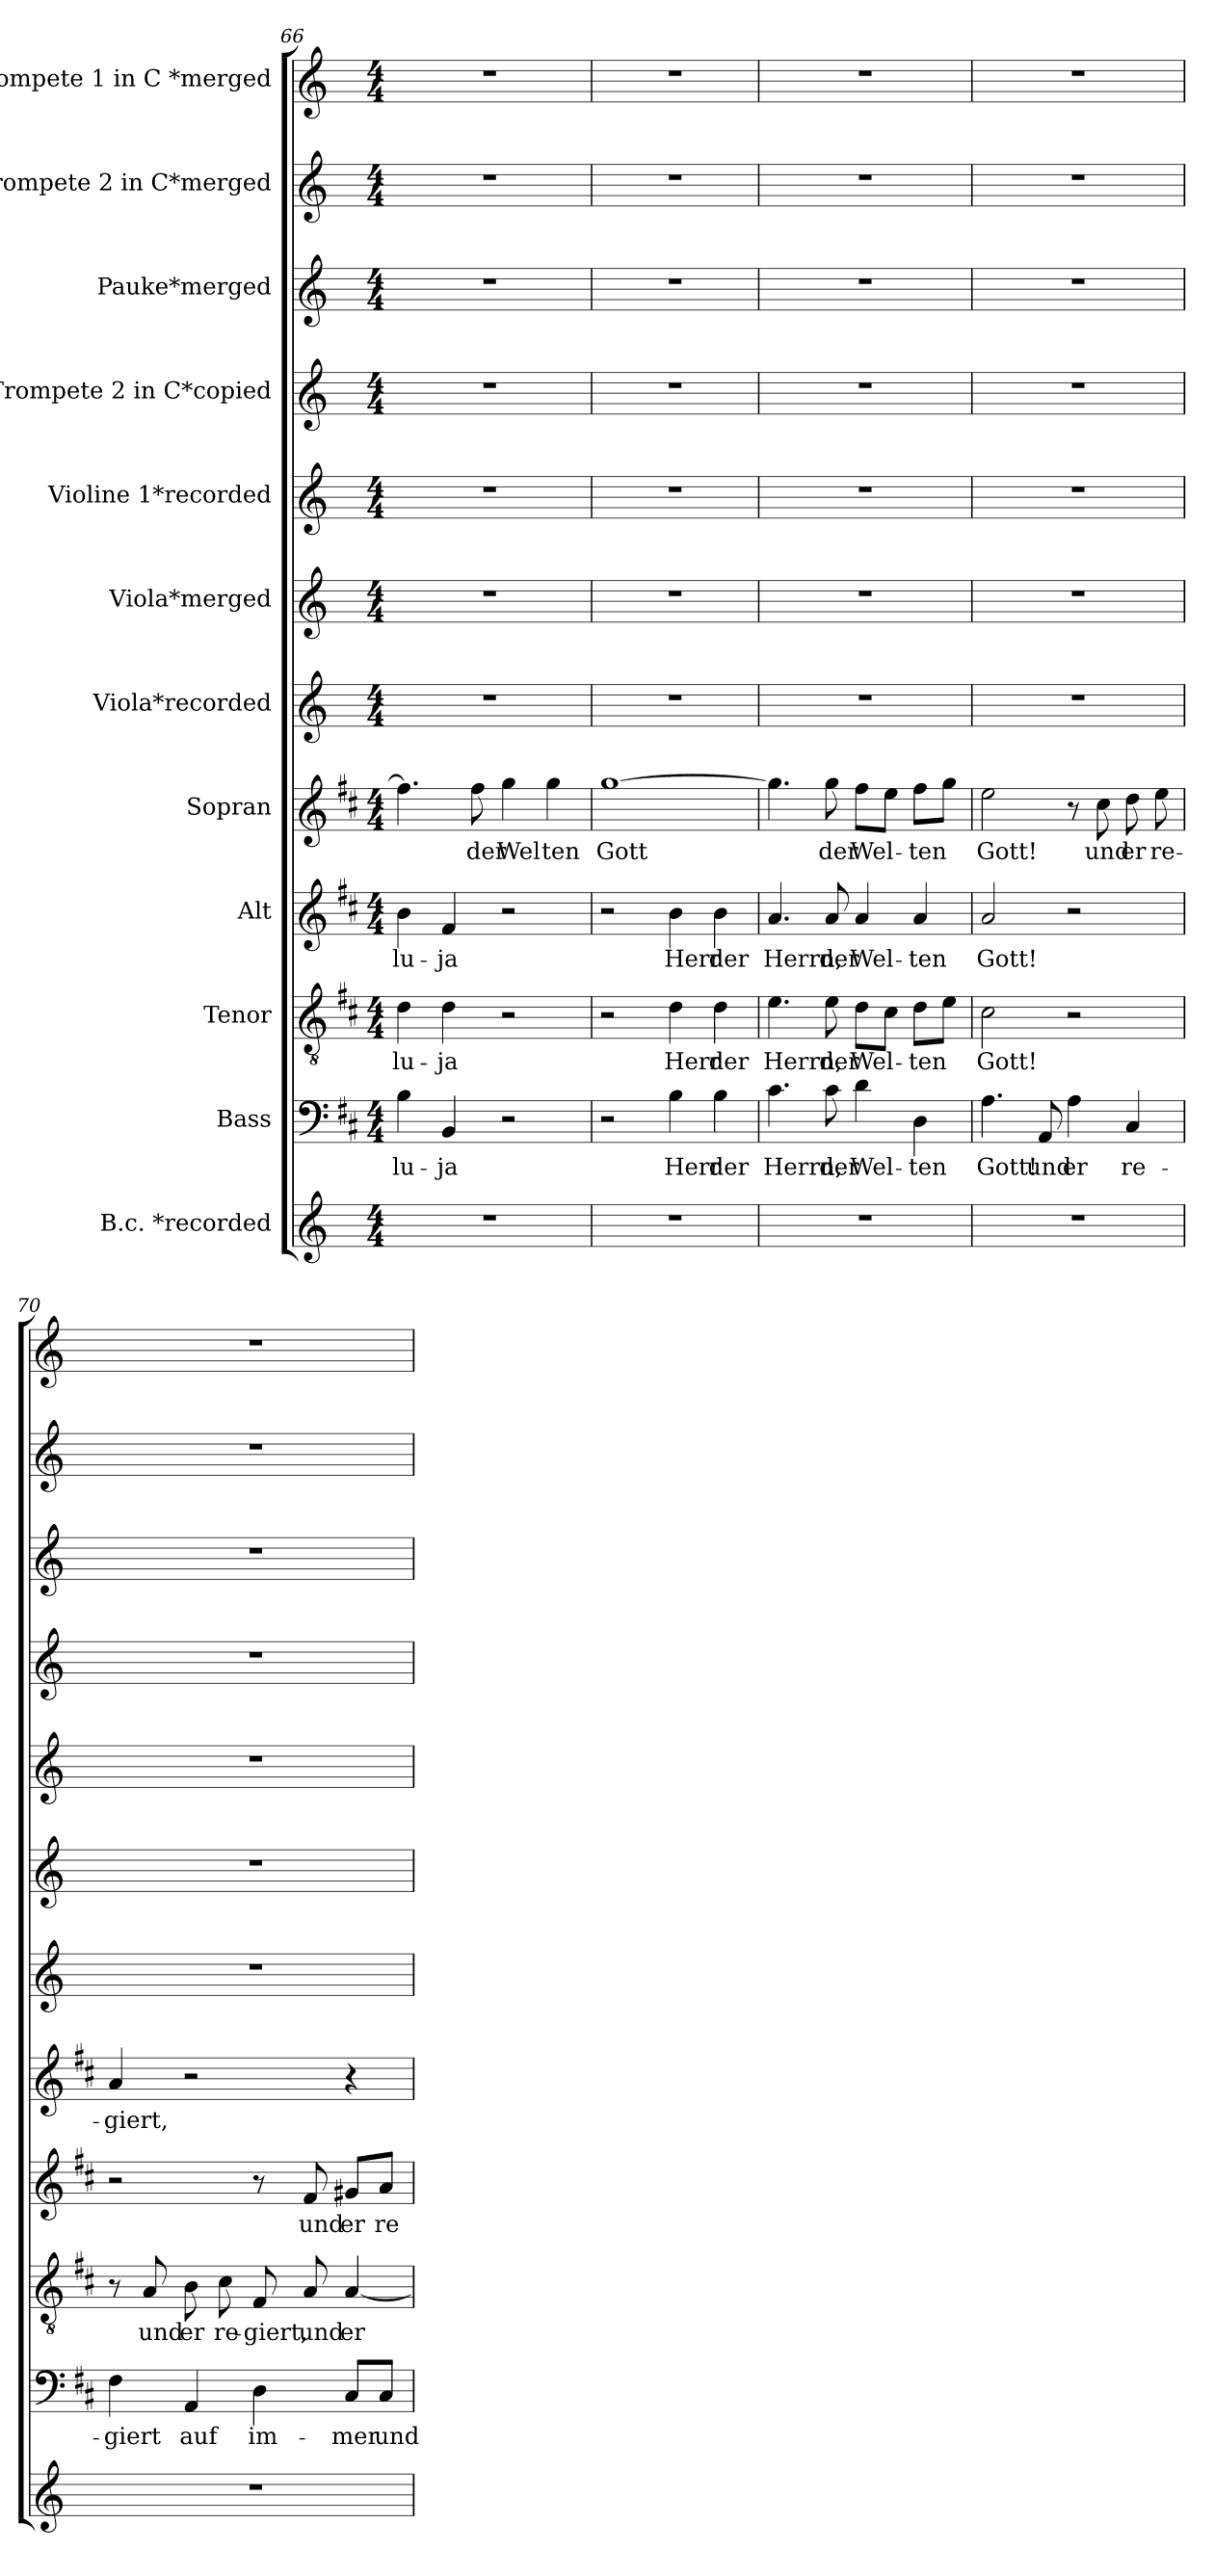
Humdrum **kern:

**kern	**kern	**text	**kern	**text	**kern	**text	**kern	**text	**kern	**kern	**kern	**kern	**kern	**kern	**kern
*part12	*part11	*part11	*part10	*part10	*part9	*part9	*part8	*part8	*part7	*part6	*part5	*part4	*part3	*part2	*part1
*staff12	*staff11	*staff11	*staff10	*staff10	*staff9	*staff9	*staff8	*staff8	*staff7	*staff6	*staff5	*staff4	*staff3	*staff2	*staff1
*I"B.c. *recorded	*I"Bass	*	*I"Tenor	*	*I"Alt	*	*I"Sopran	*	*I"Viola*recorded	*I"Viola*merged	*I"Violine 1*recorded	*I"Trompete 2 in C*copied	*I"Pauke*merged	*I"Trompete 2 in C*merged	*I"Trompete 1 in C *merged
*clefG2	*clefF4	*	*clefGv2	*	*clefG2	*	*clefG2	*	*clefG2	*clefG2	*clefG2	*clefG2	*clefG2	*clefG2	*clefG2
*k[]	*k[f#c#]	*	*k[f#c#]	*	*k[f#c#]	*	*k[f#c#]	*	*k[]	*k[]	*k[]	*k[]	*k[]	*k[]	*k[]
*C:	*D:	*	*D:	*	*D:	*	*D:	*	*C:	*C:	*C:	*C:	*C:	*C:	*C:
*M4/4	*M4/4	*	*M4/4	*	*M4/4	*	*M4/4	*	*M4/4	*M4/4	*M4/4	*M4/4	*M4/4	*M4/4	*M4/4
=66	=66	=66	=66	=66	=66	=66	=66	=66	=66	=66	=66	=66	=66	=66	=66
!	!	!LO:LY:b	!	!LO:LY:b	!	!LO:LY:b	!	!	!	!	!	!	!	!	!
1r	4B\	-lu-	4d\	-lu-	4b\	-lu-	4.ff#\]	.	1r	1r	1r	1r	1r	1r	1r
!	!	!LO:LY:b	!	!LO:LY:b	!	!LO:LY:b	!	!	!	!	!	!	!	!	!
.	4BB/	-ja	4d\	-ja	4f#/	-ja	.	.	.	.	.	.	.	.	.
!	!	!	!	!	!	!	!	!LO:LY:b	!	!	!	!	!	!	!
.	.	.	.	.	.	.	8ff#\	der	.	.	.	.	.	.	.
!	!	!	!	!	!	!	!	!LO:LY:b	!	!	!	!	!	!	!
.	2r	.	2r	.	2r	.	4gg\	Wel-	.	.	.	.	.	.	.
!	!	!	!	!	!	!	!	!LO:LY:b	!	!	!	!	!	!	!
.	.	.	.	.	.	.	4gg\	-ten	.	.	.	.	.	.	.
!!LO:PB:g=z
=67	=67	=67	=67	=67	=67	=67	=67	=67	=67	=67	=67	=67	=67	=67	=67
!	!	!	!	!	!	!	!	!LO:LY:b	!	!	!	!	!	!	!
1r	2r	.	2r	.	2r	.	[1gg	Gott	1r	1r	1r	1r	1r	1r	1r
!	!	!LO:LY:b	!	!LO:LY:b	!	!LO:LY:b	!	!	!	!	!	!	!	!	!
.	4B\	Herr	4d\	Herr	4b\	Herr	.	.	.	.	.	.	.	.	.
!	!	!LO:LY:b	!	!LO:LY:b	!	!LO:LY:b	!	!	!	!	!	!	!	!	!
.	4B\	der	4d\	der	4b\	der	.	.	.	.	.	.	.	.	.
=68	=68	=68	=68	=68	=68	=68	=68	=68	=68	=68	=68	=68	=68	=68	=68
!	!	!LO:LY:b	!	!LO:LY:b	!	!LO:LY:b	!	!	!	!	!	!	!	!	!
1r	4.c#\	Herrn,	4.e\	Herrn,	4.a/	Herrn,	4.gg\]	.	1r	1r	1r	1r	1r	1r	1r
!	!	!LO:LY:b	!	!LO:LY:b	!	!LO:LY:b	!	!LO:LY:b	!	!	!	!	!	!	!
.	8c#\	der	8e\	der	8a/	der	8gg\	der	.	.	.	.	.	.	.
!	!	!LO:LY:b	!	!LO:LY:b	!	!LO:LY:b	!	!LO:LY:b	!	!	!	!	!	!	!
.	4d\	Wel-	8d\L	Wel-	4a/	Wel-	8ff#\L	Wel-	.	.	.	.	.	.	.
.	.	.	8c#\J	.	.	.	8ee\J	.	.	.	.	.	.	.	.
!	!	!LO:LY:b	!	!LO:LY:b	!	!LO:LY:b	!	!LO:LY:b	!	!	!	!	!	!	!
.	4D\	-ten	8d\L	-ten	4a/	-ten	8ff#\L	-ten	.	.	.	.	.	.	.
.	.	.	8e\J	.	.	.	8gg\J	.	.	.	.	.	.	.	.
=69	=69	=69	=69	=69	=69	=69	=69	=69	=69	=69	=69	=69	=69	=69	=69
!	!	!LO:LY:b	!	!LO:LY:b	!	!LO:LY:b	!	!LO:LY:b	!	!	!	!	!	!	!
1r	4.A\	Gott!	2c#\	Gott!	2a/	Gott!	2ee\	Gott!	1r	1r	1r	1r	1r	1r	1r
!	!	!LO:LY:b	!	!	!	!	!	!	!	!	!	!	!	!	!
.	8AA/	und	.	.	.	.	.	.	.	.	.	.	.	.	.
!	!	!LO:LY:b	!	!	!	!	!	!	!	!	!	!	!	!	!
.	4A\	er	2r	.	2r	.	8r	.	.	.	.	.	.	.	.
!	!	!	!	!	!	!	!	!LO:LY:b	!	!	!	!	!	!	!
.	.	.	.	.	.	.	8cc#\	und	.	.	.	.	.	.	.
!	!	!LO:LY:b	!	!	!	!	!	!LO:LY:b	!	!	!	!	!	!	!
.	4C#/	re-	.	.	.	.	8dd\	er	.	.	.	.	.	.	.
!	!	!	!	!	!	!	!	!LO:LY:b	!	!	!	!	!	!	!
.	.	.	.	.	.	.	8ee\	re-	.	.	.	.	.	.	.
!!LO:LB:g=z
=70	=70	=70	=70	=70	=70	=70	=70	=70	=70	=70	=70	=70	=70	=70	=70
!	!	!LO:LY:b	!	!	!	!	!	!LO:LY:b	!	!	!	!	!	!	!
1r	4F#\	-giert	8r	.	2r	.	4a/	-giert,	1r	1r	1r	1r	1r	1r	1r
!	!	!	!	!LO:LY:b	!	!	!	!	!	!	!	!	!	!	!
.	.	.	8A/	und	.	.	.	.	.	.	.	.	.	.	.
!	!	!LO:LY:b	!	!LO:LY:b	!	!	!	!	!	!	!	!	!	!	!
.	4AA/	auf	8B\	er	.	.	2r	.	.	.	.	.	.	.	.
!	!	!	!	!LO:LY:b	!	!	!	!	!	!	!	!	!	!	!
.	.	.	8c#\	re-	.	.	.	.	.	.	.	.	.	.	.
!	!	!LO:LY:b	!	!LO:LY:b	!	!	!	!	!	!	!	!	!	!	!
.	4D\	im-	8F#/	-giert,	8r	.	.	.	.	.	.	.	.	.	.
!	!	!	!	!LO:LY:b	!	!LO:LY:b	!	!	!	!	!	!	!	!	!
.	.	.	8A/	und	8f#/	und	.	.	.	.	.	.	.	.	.
!	!	!LO:LY:b	!	!LO:LY:b	!	!LO:LY:b	!	!	!	!	!	!	!	!	!
.	8C#/L	-mer	[4A/	er	8g#X/L	er	4r	.	.	.	.	.	.	.	.
!	!	!LO:LY:b	!	!	!	!LO:LY:b	!	!	!	!	!	!	!	!	!
.	8C#/J	und	.	.	8a/J	re-	.	.	.	.	.	.	.	.	.
=	=	=	=	=	=	=	=	=	=	=	=	=	=	=	=
*-	*-	*-	*-	*-	*-	*-	*-	*-	*-	*-	*-	*-	*-	*-	*-
